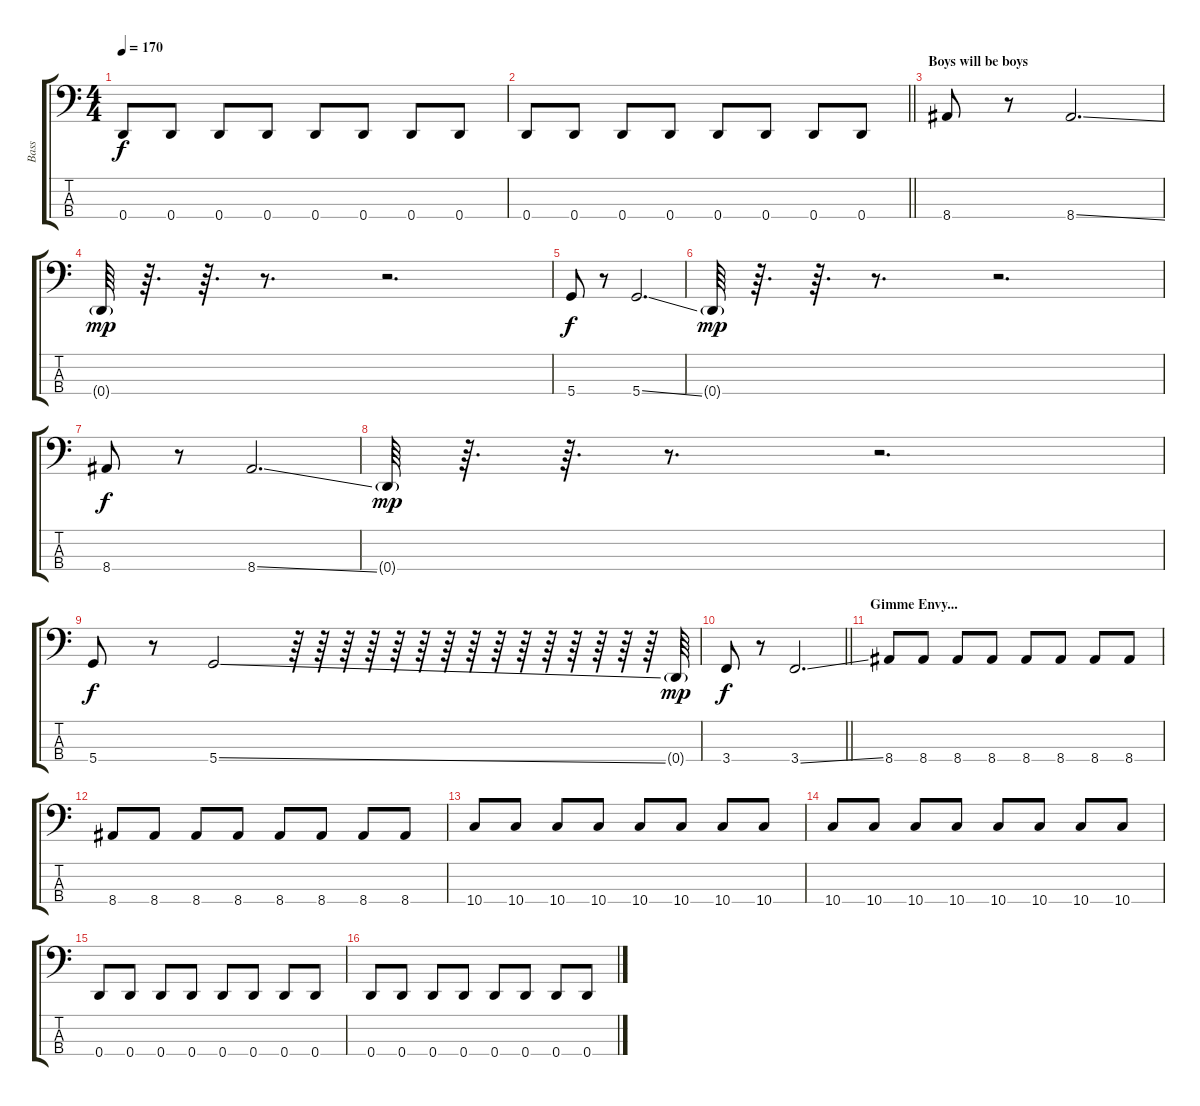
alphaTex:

\track ("Bass" "Bass") {instrument electricbassfinger}
\staff {score tabs}
\tuning (G2 D2 A1 D1) {hide}
\ts (4 4)
\tempo 170
\clef f4
\ks c
0.4.8{dy f} 0.4.8 0.4.8 0.4.8 0.4.8 0.4.8 0.4.8 0.4.8 |
\barLineRight lightlight
0.4.8 0.4.8 0.4.8 0.4.8 0.4.8 0.4.8 0.4.8 0.4.8 |
\section ("" "Boys will be boys")
8.4.8 r.8 8.4{ss}.2{d} |
0.4{g}.64{dy mp} r.64{d} r.64{d} r.8{d} r.2{d} |
5.4.8{dy f} r.8 5.4{ss}.2{d} |
0.4{g}.64{dy mp} r.64{d} r.64{d} r.8{d} r.2{d} |
8.4.8{dy f} r.8 8.4{ss}.2{d} |
0.4{g}.64{dy mp} r.64{d} r.64{d} r.8{d} r.2{d} |
5.4.8{dy f} r.8 5.4{ss}.2 r.64 r.64 r.64 r.64 r.64 r.64 r.64 r.64 r.64 r.64 r.64 r.64 r.64 r.64 r.64 0.4{g}.64{dy mp} |
\barLineRight lightlight
3.4.8{dy f} r.8 3.4{ss}.2{d} |
\section ("" "Gimme Envy...")
8.4.8 8.4.8 8.4.8 8.4.8 8.4.8 8.4.8 8.4.8 8.4.8 |
8.4.8 8.4.8 8.4.8 8.4.8 8.4.8 8.4.8 8.4.8 8.4.8 |
10.4.8 10.4.8 10.4.8 10.4.8 10.4.8 10.4.8 10.4.8 10.4.8 |
10.4.8 10.4.8 10.4.8 10.4.8 10.4.8 10.4.8 10.4.8 10.4.8 |
0.4.8 0.4.8 0.4.8 0.4.8 0.4.8 0.4.8 0.4.8 0.4.8 |
0.4.8 0.4.8 0.4.8 0.4.8 0.4.8 0.4.8 0.4.8 0.4.8
